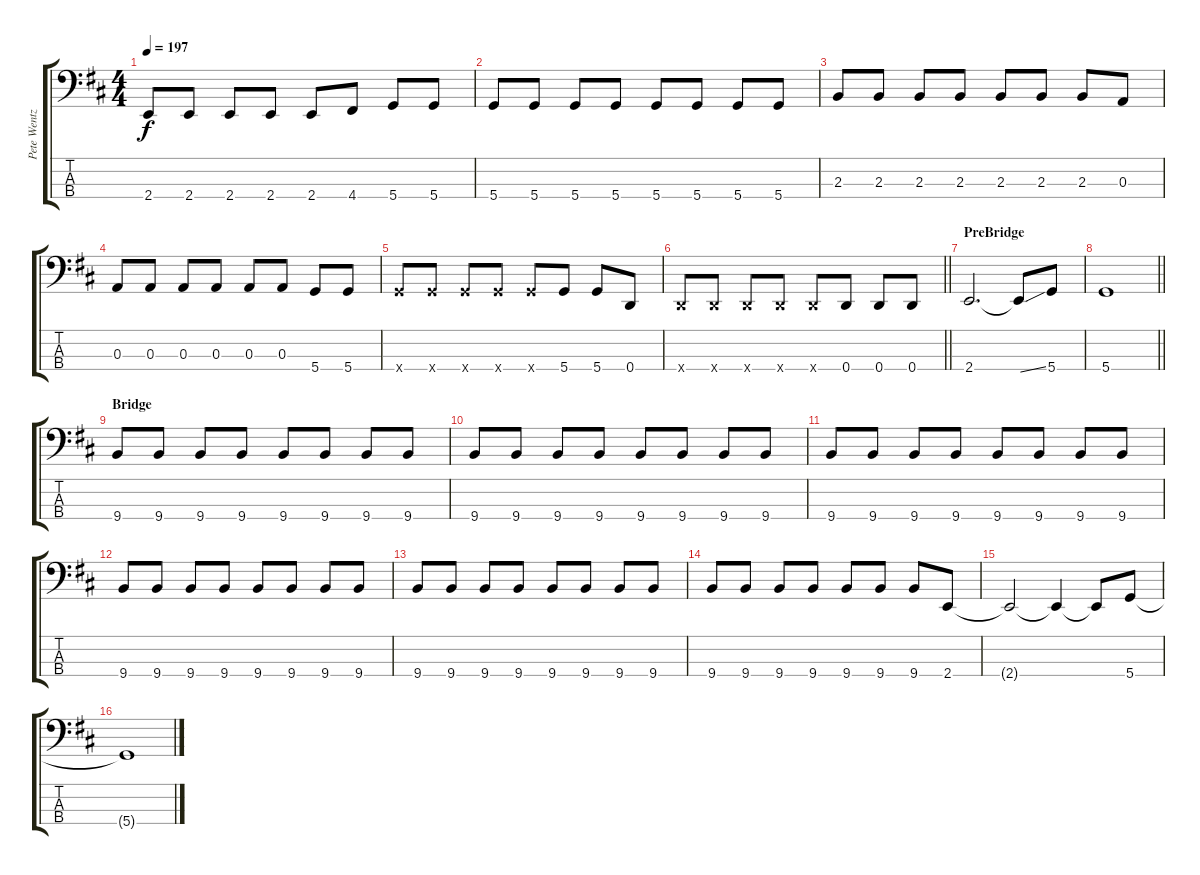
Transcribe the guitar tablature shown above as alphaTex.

\track ("Pete Wentz (Bass Guitar)" "Pete Wentz") {instrument electricbasspick}
\staff {score tabs}
\tuning (G2 D2 A1 D1) {hide}
\ts (4 4)
\tempo 197
\clef f4
\ks d
2.4.8{dy f} 2.4.8 2.4.8 2.4.8 2.4.8 4.4.8 5.4.8 5.4.8 |
5.4.8 5.4.8 5.4.8 5.4.8 5.4.8 5.4.8 5.4.8 5.4.8 |
2.3.8 2.3.8 2.3.8 2.3.8 2.3.8 2.3.8 2.3.8 0.3.8 |
0.3.8 0.3.8 0.3.8 0.3.8 0.3.8 0.3.8 5.4.8 5.4.8 |
5.4{x}.8 5.4{x}.8 5.4{x}.8 5.4{x}.8 5.4{x}.8 5.4.8 5.4.8 0.4.8 |
\barLineRight lightlight
0.4{x}.8 0.4{x}.8 0.4{x}.8 0.4{x}.8 0.4{x}.8 0.4.8 0.4.8 0.4.8 |
\section ("" "PreBridge")
2.4.2{d} 2.4{ss t}.8 5.4.8 |
\barLineRight lightlight
5.4.1 |
\section ("" "Bridge")
9.4.8 9.4.8 9.4.8 9.4.8 9.4.8 9.4.8 9.4.8 9.4.8 |
9.4.8 9.4.8 9.4.8 9.4.8 9.4.8 9.4.8 9.4.8 9.4.8 |
9.4.8 9.4.8 9.4.8 9.4.8 9.4.8 9.4.8 9.4.8 9.4.8 |
9.4.8 9.4.8 9.4.8 9.4.8 9.4.8 9.4.8 9.4.8 9.4.8 |
9.4.8 9.4.8 9.4.8 9.4.8 9.4.8 9.4.8 9.4.8 9.4.8 |
9.4.8 9.4.8 9.4.8 9.4.8 9.4.8 9.4.8 9.4.8 2.4.8 |
2.4{t}.2 2.4{t}.4 2.4{t}.8 5.4.8 |
5.4{t}.1
